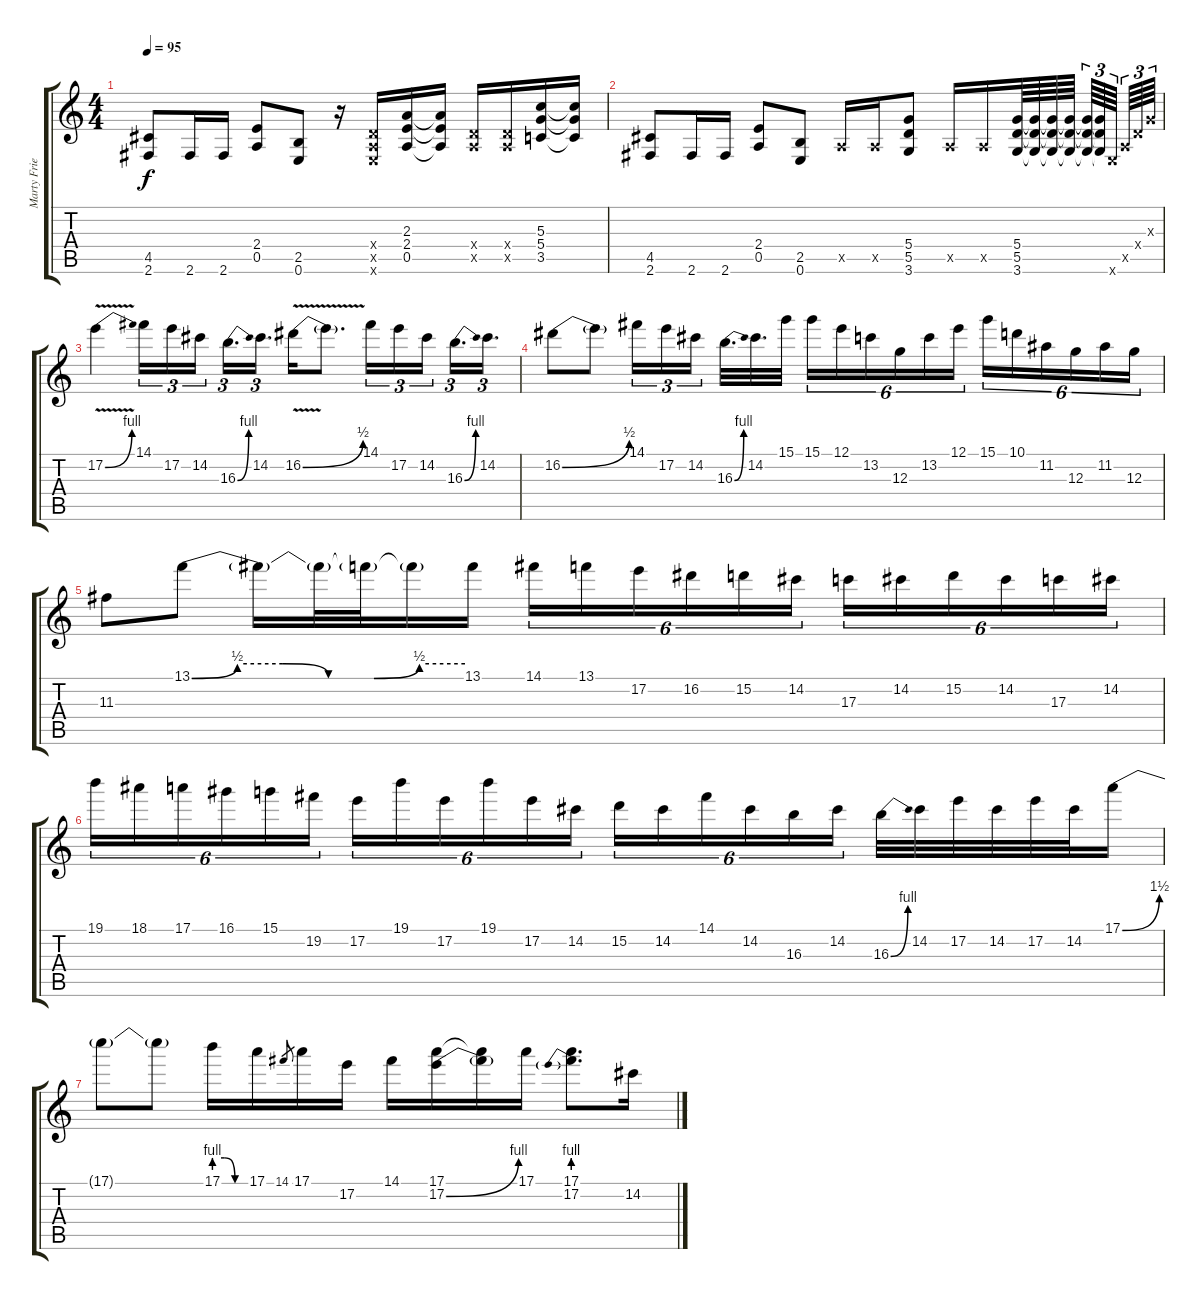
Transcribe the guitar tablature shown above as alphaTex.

\track ("Marty Friedman Distorsion" "Marty Frie") {instrument distortionguitar}
\staff {score tabs}
\tuning (E4 B3 G3 D3 A2 E2) {hide}
\ts (4 4)
\tempo 95
\clef g2
\ks c
(4.5 2.6).8{dy f} 2.6.16 2.6.16 (2.4 0.5).8 (2.5 0.6).8 r.16 (0.4{x} 0.5{x} 0.6{x}).16 (2.3 2.4 0.5).16 (2.3{t} 2.4{t} 0.5{t}).16 (0.4{x} 0.5{x}).16 (0.4{x} 0.5{x}).16 (5.3 5.4 3.5).16 (5.3{t} 5.4{t} 3.5{t}).16 |
(4.5 2.6).8 2.6.16 2.6.16 (2.4 0.5).8 (2.5 0.6).8 0.5{x}.16 0.5{x}.16 (5.4 5.5 3.6).8 0.5{x}.16 0.5{x}.16 (5.4 5.5 3.6).64 (5.4{t} 5.5{t} 3.6{t}).64 (5.4{t} 5.5{t} 3.6{t}).64 (5.4{t} 5.5{t} 3.6{t}).64 (5.4{t} 5.5{t} 3.6{t}).64{tu (3 2)} (5.4{t} 5.5{t} 3.6{t}).64{tu (3 2)} 0.6{x}.64{tu (3 2)} 0.5{x}.64{tu (3 2)} 0.4{x}.64{tu (3 2)} 0.3{x}.64{tu (3 2)} |
17.2{be (bend 0 0 60 4) v}.4 14.1.16{tu (3 2)} 17.2.16{tu (3 2)} 14.2.16{tu (3 2)} 16.3{be (bend 0 0 60 4)}.16{d tu (3 2)} 14.2.16{d tu (3 2)} 16.2{be (bend 0 0 60 2) v}.16 16.2{t}.8{d} 14.1.16{tu (3 2)} 17.2.16{tu (3 2)} 14.2.16{tu (3 2)} 16.3{be (bend 0 0 60 4)}.16{d tu (3 2)} 14.2.16{d tu (3 2)} |
16.2{be (bend 0 0 60 2)}.8 16.2{t}.8 14.1.16{tu (3 2)} 17.2.16{tu (3 2)} 14.2.16{tu (3 2)} 16.3{be (bend 0 0 60 4)}.32{d} 14.2.32{d} 15.1.32 15.1.16{tu (6 4)} 12.1.16{tu (6 4)} 13.2.16{tu (6 4)} 12.3.16{tu (6 4)} 13.2.16{tu (6 4)} 12.1.16{tu (6 4)} 15.1.16{tu (6 4)} 10.1.16{tu (6 4)} 11.2.16{tu (6 4)} 12.3.16{tu (6 4)} 11.2.16{tu (6 4)} 12.3.16{tu (6 4)} |
11.3.8 13.1{be (custom 0 0 10 2 20 2 30 0 40 0 50 2 60 2)}.8 13.1{t}.16 13.1{t}.32 13.1{t}.32 13.1{t}.16 13.1.16 14.1.16{tu (6 4)} 13.1.16{tu (6 4)} 17.2.16{tu (6 4)} 16.2.16{tu (6 4)} 15.2.16{tu (6 4)} 14.2.16{tu (6 4)} 17.3.16{tu (6 4)} 14.2.16{tu (6 4)} 15.2.16{tu (6 4)} 14.2.16{tu (6 4)} 17.3.16{tu (6 4)} 14.2.16{tu (6 4)} |
19.1.16{tu (6 4)} 18.1.16{tu (6 4)} 17.1.16{tu (6 4)} 16.1.16{tu (6 4)} 15.1.16{tu (6 4)} 19.2.16{tu (6 4)} 17.2.16{tu (6 4)} 19.1.16{tu (6 4)} 17.2.16{tu (6 4)} 19.1.16{tu (6 4)} 17.2.16{tu (6 4)} 14.2.16{tu (6 4)} 15.2.16{tu (6 4)} 14.2.16{tu (6 4)} 14.1.16{tu (6 4)} 14.2.16{tu (6 4)} 16.3.16{tu (6 4)} 14.2.16{tu (6 4)} 16.3{be (bend 0 0 60 4)}.32 14.2.32 17.2.32 14.2.32 17.2.32 14.2.32 17.1{be (bend 0 0 60 6)}.16 |
17.1{t}.8 17.1{t}.8 17.1{be (custom 0 4 20 4 40 0 60 0)}.16 17.1.16 14.1.8{gr} 17.1.16 17.2.16 14.1.16 (17.1 17.2{be (bend 0 0 60 4)}).16 (17.1{t} 17.2{t}).16 17.1.16 (17.1 17.2{be (prebend 0 4 60 4)}).8{d} 14.2.16
